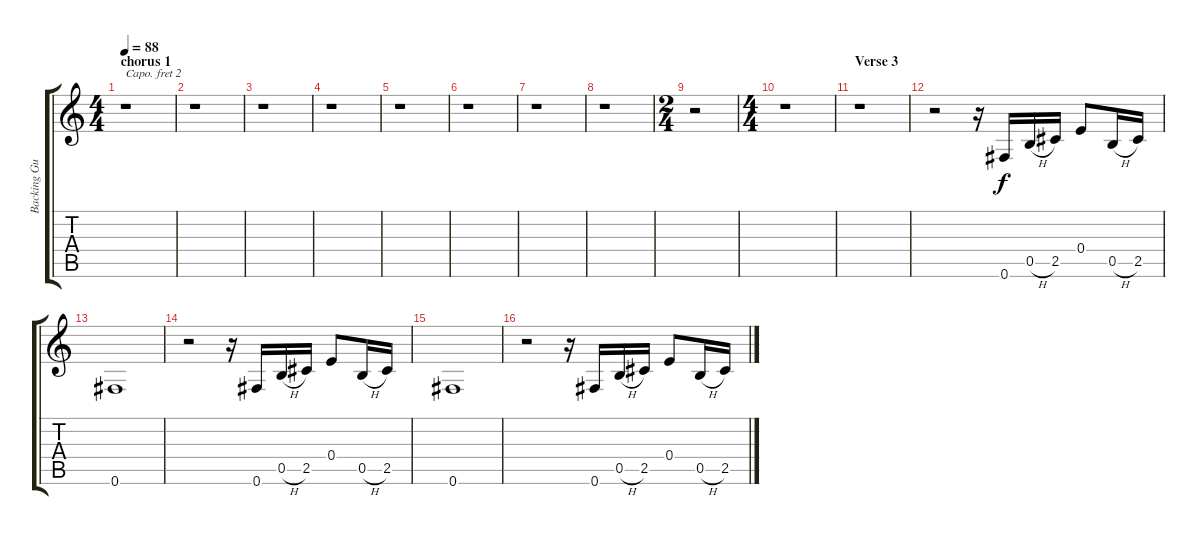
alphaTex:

\track ("Backing Guitars" "Backing Gu") {instrument distortionguitar}
\staff {score tabs}
\capo 2
\tuning (E4 B3 G3 D3 A2 E2) {hide}
\ts (4 4)
\section ("" "chorus 1")
\tempo 88
\clef g2
\ks c
r.1{dy f} |
r.1 |
r.1 |
r.1 |
r.1 |
r.1 |
r.1 |
r.1 |
\ts (2 4)
r.2 |
\ts (4 4)
r.1 |
\section ("" "Verse 3")
r.1 |
r.2{volume 9} r.16 0.6.16 0.5{h}.16 2.5.16 0.4.8 0.5{h}.16 2.5.16 |
0.6.1 |
r.2 r.16 0.6.16 0.5{h}.16 2.5.16 0.4.8 0.5{h}.16 2.5.16 |
0.6.1 |
r.2 r.16 0.6.16 0.5{h}.16 2.5.16 0.4.8 0.5{h}.16 2.5.16
